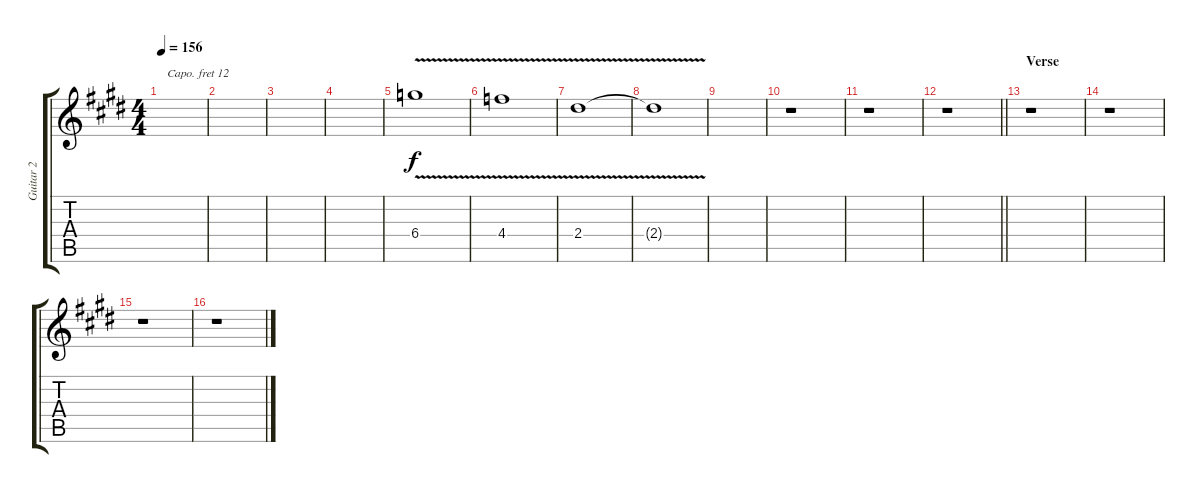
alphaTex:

\track ("Guitar 2" "Guitar 2") {instrument overdrivenguitar}
\staff {score tabs}
\capo 12
\tuning (Eb4 Bb3 Gb3 Db3 Ab2 Eb2) {hide}
\ts (4 4)
\tempo 156
\clef g2
\ks e
|
\ks c#minor
|
|
|
6.4{v}.1 |
\ks e
4.4{v}.1 |
\ks c#minor
2.4{v}.1 |
2.4{t}.1{dy f} |
\ks e
|
\ks c#minor
r.1 |
r.1 |
\barLineRight lightlight
\ks e
r.1 |
\section ("" "Verse")
r.1 |
\ks c#minor
r.1 |
r.1 |
r.1
